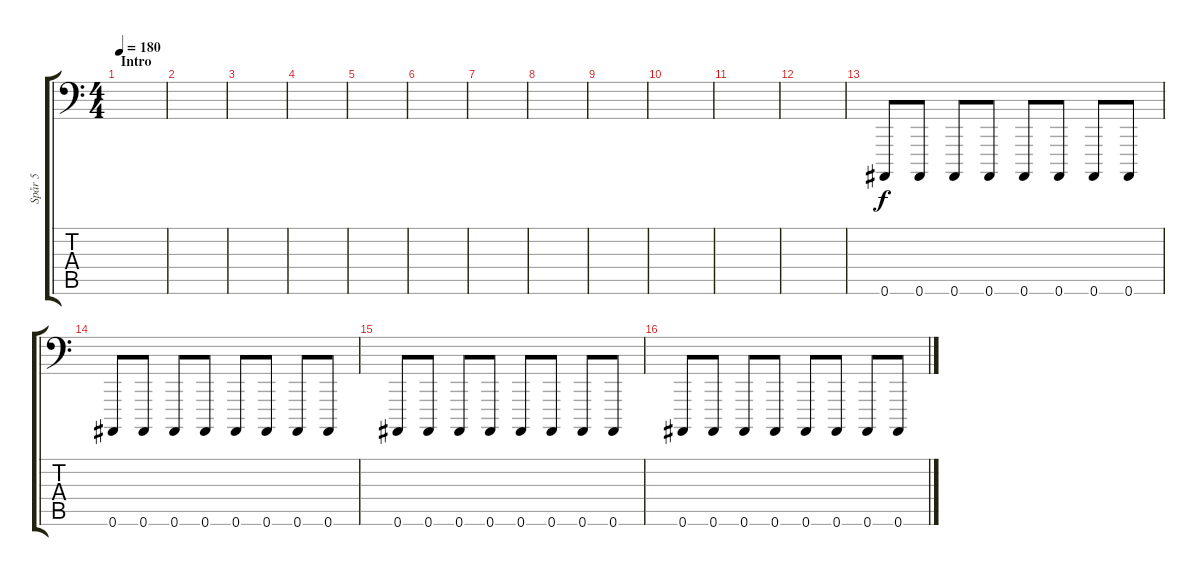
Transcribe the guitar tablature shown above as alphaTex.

\track ("Spår 5" "Spår 5") {instrument lead8bassandlead}
\staff {score tabs}
\tuning (C3 G2 Eb2 Bb1 F1 Bb0) {hide}
\ts (4 4)
\section ("" "Intro")
\tempo 180
\clef f4
\ks c
|
|
|
|
|
|
|
|
|
|
|
|
0.6.8 0.6.8 0.6.8 0.6.8 0.6.8 0.6.8 0.6.8 0.6.8 |
0.6.8 0.6.8 0.6.8 0.6.8 0.6.8 0.6.8 0.6.8 0.6.8 |
0.6.8 0.6.8 0.6.8 0.6.8 0.6.8 0.6.8 0.6.8 0.6.8 |
0.6.8 0.6.8 0.6.8 0.6.8 0.6.8 0.6.8 0.6.8 0.6.8
